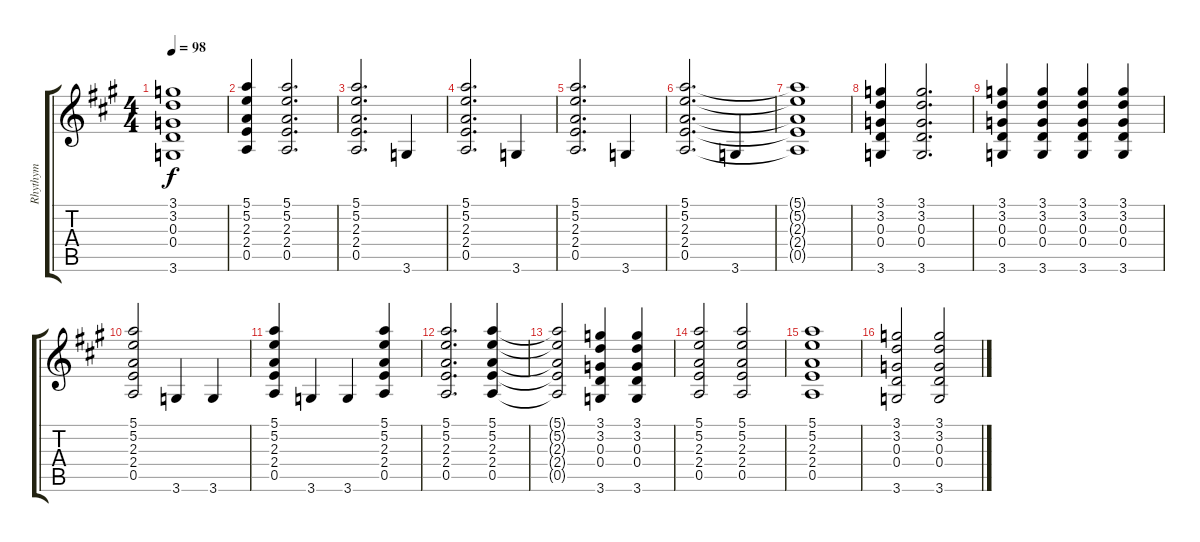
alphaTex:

\track ("Rhythym" "Rhythym") {instrument electricguitarjazz}
\staff {score tabs}
\tuning (E4 B3 G3 D3 A2 E2) {hide}
\ts (4 4)
\tempo 98
\clef g2
\ks a
(3.1{t} 3.2{t} 0.3{t} 0.4{t} 3.6{t}).1{dy f} |
(5.1 5.2 2.3 2.4 0.5).4 (5.1 5.2 2.3 2.4 0.5).2{d} |
(5.1 5.2 2.3 2.4 0.5).2{d} 3.6.4 |
(5.1 5.2 2.3 2.4 0.5).2{d} 3.6.4 |
(5.1 5.2 2.3 2.4 0.5).2{d} 3.6.4 |
(5.1 5.2 2.3 2.4 0.5).2{d} 3.6.4 |
(5.1{t} 5.2{t} 2.3{t} 2.4{t} 0.5{t}).1 |
(3.1 3.2 0.3 0.4 3.6).4 (3.1 3.2 0.3 0.4 3.6).2{d} |
(3.1 3.2 0.3 0.4 3.6).4 (3.1 3.2 0.3 0.4 3.6).4 (3.1 3.2 0.3 0.4 3.6).4 (3.1 3.2 0.3 0.4 3.6).4 |
(5.1 5.2 2.3 2.4 0.5).2 3.6.4 3.6.4 |
(5.1 5.2 2.3 2.4 0.5).4 3.6.4 3.6.4 (5.1 5.2 2.3 2.4 0.5).4 |
(5.1 5.2 2.3 2.4 0.5).2{d} (5.1 5.2 2.3 2.4 0.5).4 |
(5.1{t} 5.2{t} 2.3{t} 2.4{t} 0.5{t}).2 (3.1 3.2 0.3 0.4 3.6).4 (3.1 3.2 0.3 0.4 3.6).4 |
(5.1 5.2 2.3 2.4 0.5).2 (5.1 5.2 2.3 2.4 0.5).2 |
(5.1 5.2 2.3 2.4 0.5).1 |
(3.1 3.2 0.3 0.4 3.6).2 (3.1 3.2 0.3 0.4 3.6).2
